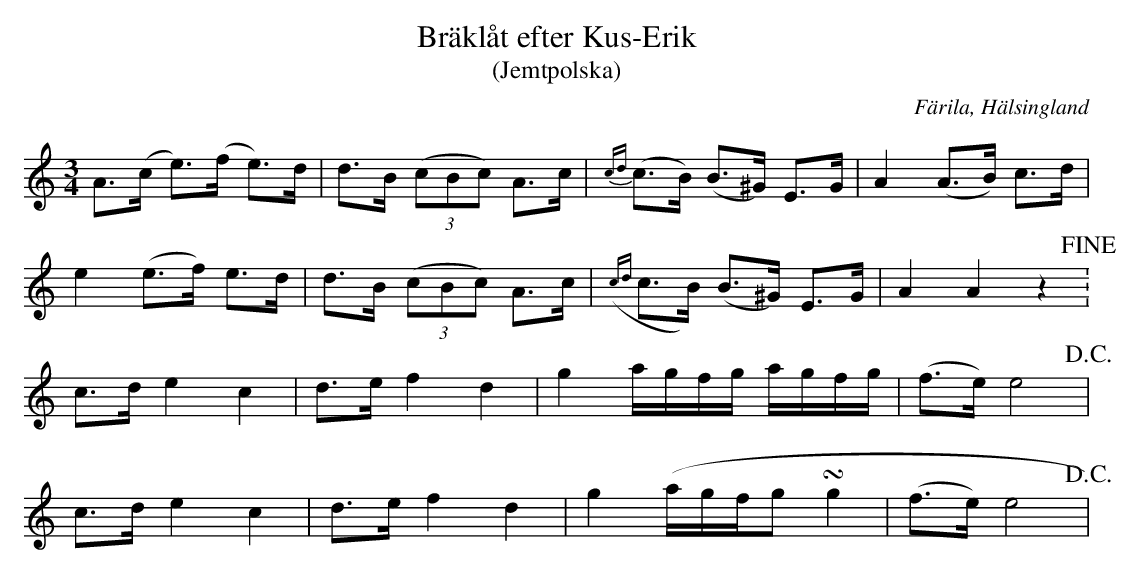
X:1
T: Bräklåt efter Kus-Erik
T: (Jemtpolska)
O: Färila, Hälsingland
M: 3/4
L: 1/8
K: Am
A>(c e>)(f e)>d | d>B ((3cBc) A>c | {cd}(c>B) (B>^G)   E>G      | A2    (A>B) c>d  |
e2   (e>f) e>d  | d>B ((3cBc) A>c | ({cd}c>B)    (B>^G)   E>G      | A2    A2    z2  !fine! :
K: C
c>d  e2    c2   | d>e f2      d2  | g2        a/g/f/g/ a/g/f/g/ | (f>e) e4 !D.C.!       |
c>d  e2    c2   | d>e f2      d2  | g2        (a/g/f/g !turn!g2 | (f>e) e4 !D.C.!       |
